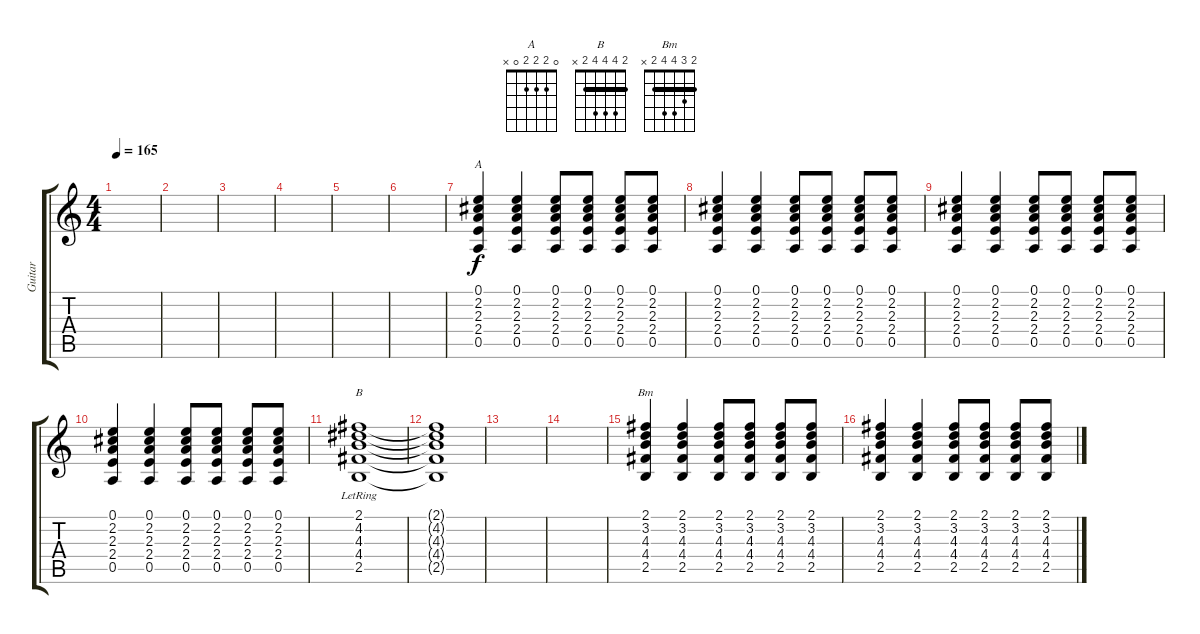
\track ("Guitar" "Guitar") {instrument distortionguitar}
\staff {score tabs}
\tuning (E4 B3 G3 D3 A2 E2) {hide}
\chord ("A" 0 2 2 2 0 x)
\chord ("B" 2 4 4 4 2 x) {barre 2}
\chord ("Bm" 2 3 4 4 2 x) {barre 2}
\ts (4 4)
\tempo 165
\clef g2
\ks c
|
|
|
|
|
|
(0.1 2.2 2.3 2.4 0.5).4{ch "A"} (0.1 2.2 2.3 2.4 0.5).4 (0.1 2.2 2.3 2.4 0.5).8 (0.1 2.2 2.3 2.4 0.5).8 (0.1 2.2 2.3 2.4 0.5).8 (0.1 2.2 2.3 2.4 0.5).8 |
(0.1 2.2 2.3 2.4 0.5).4 (0.1 2.2 2.3 2.4 0.5).4 (0.1 2.2 2.3 2.4 0.5).8 (0.1 2.2 2.3 2.4 0.5).8 (0.1 2.2 2.3 2.4 0.5).8 (0.1 2.2 2.3 2.4 0.5).8 |
(0.1 2.2 2.3 2.4 0.5).4 (0.1 2.2 2.3 2.4 0.5).4 (0.1 2.2 2.3 2.4 0.5).8 (0.1 2.2 2.3 2.4 0.5).8 (0.1 2.2 2.3 2.4 0.5).8 (0.1 2.2 2.3 2.4 0.5).8 |
(0.1 2.2 2.3 2.4 0.5).4 (0.1 2.2 2.3 2.4 0.5).4 (0.1 2.2 2.3 2.4 0.5).8 (0.1 2.2 2.3 2.4 0.5).8 (0.1 2.2 2.3 2.4 0.5).8 (0.1 2.2 2.3 2.4 0.5).8 |
(2.1{lr} 4.2{lr} 4.3{lr} 4.4{lr} 2.5{lr}).1{ch "B"} |
(2.1{t} 4.2{t} 4.3{t} 4.4{t} 2.5{t}).1 |
|
|
(2.1 3.2 4.3 4.4 2.5).4{ch "Bm"} (2.1 3.2 4.3 4.4 2.5).4 (2.1 3.2 4.3 4.4 2.5).8 (2.1 3.2 4.3 4.4 2.5).8 (2.1 3.2 4.3 4.4 2.5).8 (2.1 3.2 4.3 4.4 2.5).8 |
(2.1 3.2 4.3 4.4 2.5).4 (2.1 3.2 4.3 4.4 2.5).4 (2.1 3.2 4.3 4.4 2.5).8 (2.1 3.2 4.3 4.4 2.5).8 (2.1 3.2 4.3 4.4 2.5).8 (2.1 3.2 4.3 4.4 2.5).8
